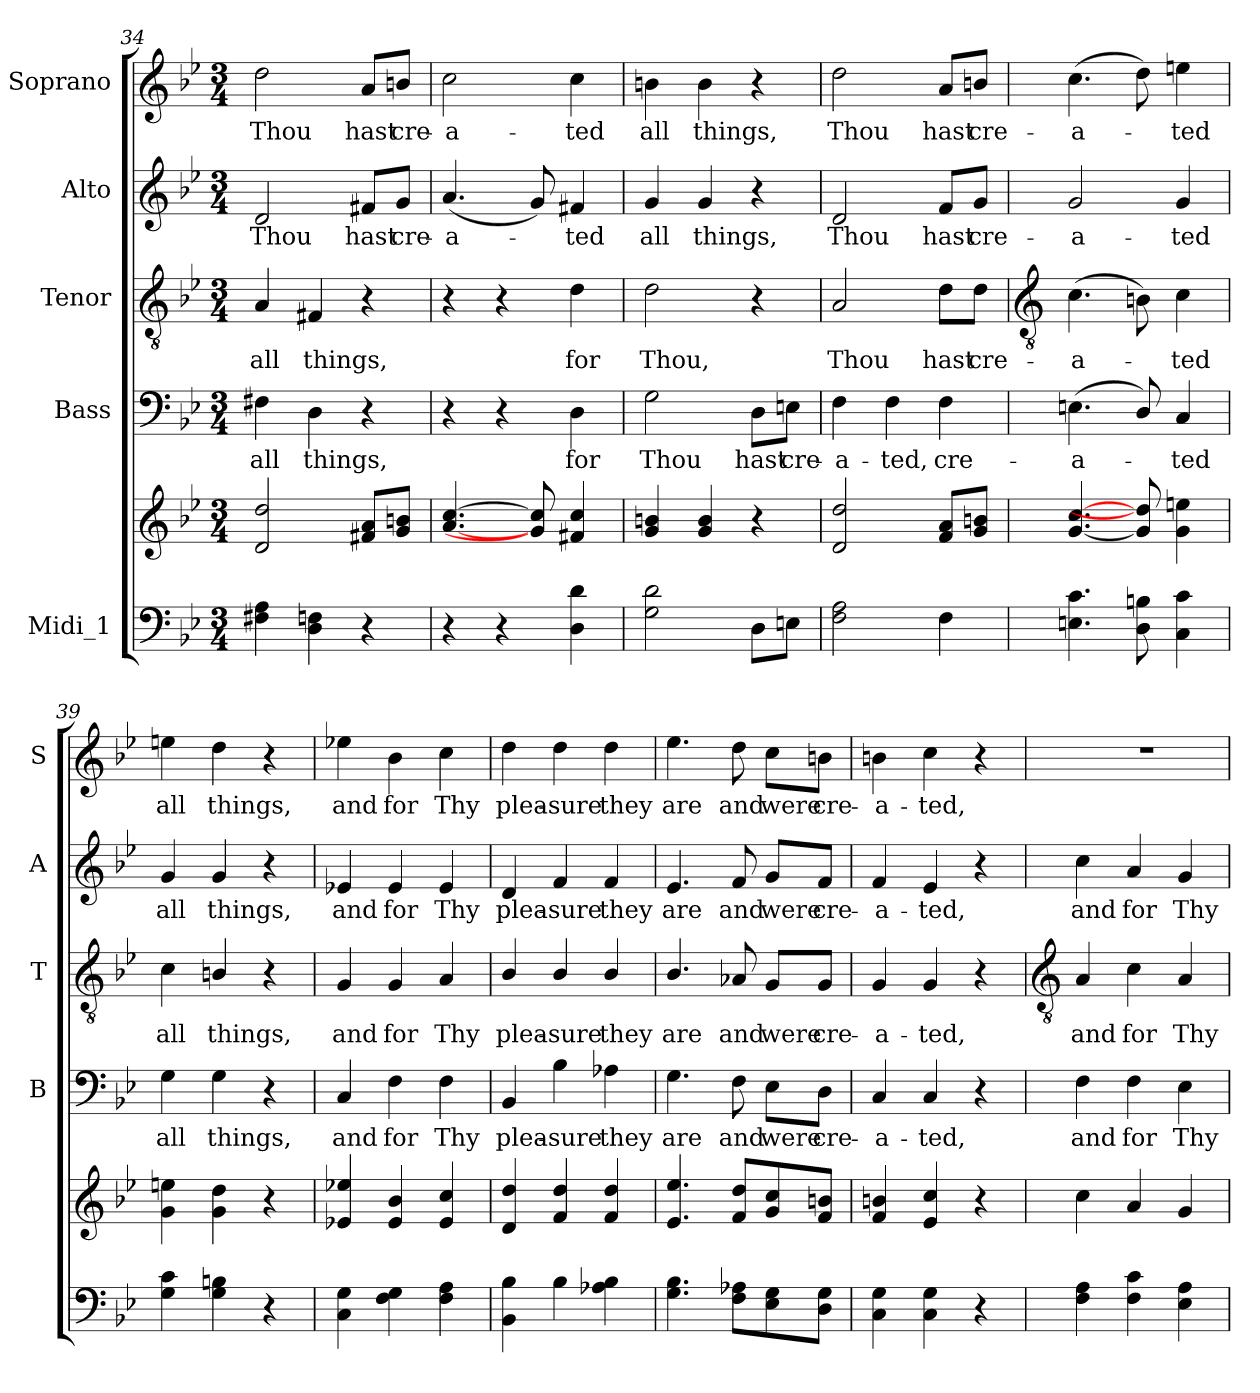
**kern	**kern	**kern	**text	**kern	**text	**kern	**text	**kern	**text
*part5	*part5	*part4	*part4	*part3	*part3	*part2	*part2	*part1	*part1
*staff6	*staff5	*staff4	*staff4	*staff3	*staff3	*staff2	*staff2	*staff1	*staff1
*I"Midi_1	*	*I"Bass	*	*I"Tenor	*	*I"Alto	*	*I"Soprano	*
*	*	*I'B	*	*I'T	*	*I'A	*	*I'S	*
*clefF4	*clefG2	*clefF4	*	*clefGv2	*	*clefG2	*	*clefG2	*
*k[b-e-]	*k[b-e-]	*k[b-e-]	*	*k[b-e-]	*	*k[b-e-]	*	*k[b-e-]	*
*B-:	*B-:	*B-:	*	*B-:	*	*B-:	*	*B-:	*
*M3/4	*M3/4	*M3/4	*	*M3/4	*	*M3/4	*	*M3/4	*
=34	=34	=34	=34	=34	=34	=34	=34	=34	=34
!	!	!	!LO:LY:b	!	!LO:LY:b	!	!LO:LY:b	!	!LO:LY:b
4F#X 4A	2d 2dd	4F#X	all	4A	all	2d	Thou	2dd	Thou
!	!	!	!LO:LY:b	!	!LO:LY:b	!	!	!	!
4D 4Fn	.	4D	things,	4F#X	things,	.	.	.	.
!	!	!	!	!	!	!	!LO:LY:b	!	!LO:LY:b
4r	8f#X 8aL	4r	.	4r	.	8f#X/L	hast	8a/L	hast
!	!	!	!	!	!	!	!LO:LY:b	!	!LO:LY:b
.	8g 8bnJ	.	.	.	.	8g/J	cre-	8bn/J	cre-
=35	=35	=35	=35	=35	=35	=35	=35	=35	=35
!	!	!	!	!	!	!	!LO:LY:b	!	!LO:LY:b
4r	[4.a/ [4.cc/	4r	.	4r	.	(<4.a	-a-	2cc	-a-
4r	.	4r	.	4r	.	.	.	.	.
.	8g] 8cc]	.	.	.	.	8g)	.	.	.
!	!	!	!LO:LY:b	!	!LO:LY:b	!	!LO:LY:b	!	!LO:LY:b
4D 4d	4f#X/ 4cc/	4D	for	4d	for	4f#X	ted	4cc	-ted
=36	=36	=36	=36	=36	=36	=36	=36	=36	=36
!	!	!	!LO:LY:b	!	!LO:LY:b	!	!LO:LY:b	!	!LO:LY:b
2G 2d	4g/ 4bn/	2G	Thou	2d	Thou,	4g	all	4bn	all
!	!	!	!	!	!	!	!LO:LY:b	!	!LO:LY:b
.	4g/ 4b/	.	.	.	.	4g	things,	4b	things,
!	!	!	!LO:LY:b	!	!	!	!	!	!
8DL	4r	8D\L	hast	4r	.	4r	.	4r	.
!	!	!	!LO:LY:b	!	!	!	!	!	!
8EnJ	.	8En\J	cre-	.	.	.	.	.	.
=37	=37	=37	=37	=37	=37	=37	=37	=37	=37
!	!	!	!LO:LY:b	!	!LO:LY:b	!	!LO:LY:b	!	!LO:LY:b
2F 2A	2d 2dd	4F	-a-	2A	Thou	2d	Thou	2dd	Thou
!	!	!	!LO:LY:b	!	!	!	!	!	!
.	.	4F	-ted,	.	.	.	.	.	.
!	!	!	!LO:LY:b	!	!LO:LY:b	!	!LO:LY:b	!	!LO:LY:b
4F	8f 8aL	4F	cre-	8d\L	hast	8f/L	hast	8a/L	hast
!	!	!	!	!	!LO:LY:b	!	!LO:LY:b	!	!LO:LY:b
.	8g 8bnJ	.	.	8d\J	cre-	8g/J	cre-	8bn/J	cre-
!!LO:LB:g=z
=38	=38	=38	=38	=38	=38	=38	=38	=38	=38
*	*	*	*	*clefGv2	*	*	*	*	*
!	!	!	!LO:LY:b	!	!LO:LY:b	!	!LO:LY:b	!	!LO:LY:b
4.En 4.c	[4.g/ [4.cc/	(<4.En	-a-	(>4.c	-a-	2g	-a-	(>4.cc	-a-
8D 8Bn	8g/] 8dd/]	8D/)	.	8Bn)	.	.	.	8dd)	.
!	!	!	!LO:LY:b	!	!LO:LY:b	!	!LO:LY:b	!	!LO:LY:b
4C 4c	4g 4een	4C	ted	4c	ted	4g	-ted	4een	ted
=39	=39	=39	=39	=39	=39	=39	=39	=39	=39
!	!	!	!LO:LY:b	!	!LO:LY:b	!	!LO:LY:b	!	!LO:LY:b
4G 4c	4g 4een	4G	all	4c	all	4g	all	4een	all
!	!	!	!LO:LY:b	!	!LO:LY:b	!	!LO:LY:b	!	!LO:LY:b
4G 4Bn	4g 4dd	4G	things,	4Bn/	things,	4g	things,	4dd	things,
4r	4r	4r	.	4r	.	4r	.	4r	.
=40	=40	=40	=40	=40	=40	=40	=40	=40	=40
!	!	!	!LO:LY:b	!	!LO:LY:b	!	!LO:LY:b	!	!LO:LY:b
4C\ 4G\	4e-X 4ee-X	4C	and	4G	and	4e-X	and	4ee-X	and
!	!	!	!LO:LY:b	!	!LO:LY:b	!	!LO:LY:b	!	!LO:LY:b
4F 4G	4e-/ 4b-/	4F	for	4G	for	4e-	for	4b-	for
!	!	!	!LO:LY:b	!	!LO:LY:b	!	!LO:LY:b	!	!LO:LY:b
4F 4A	4e-/ 4cc/	4F	Thy	4A	Thy	4e-	Thy	4cc	Thy
=41	=41	=41	=41	=41	=41	=41	=41	=41	=41
!	!	!	!LO:LY:b	!	!LO:LY:b	!	!LO:LY:b	!	!LO:LY:b
4BB-\ 4B-\	4d 4dd	4BB-	plea-	4B-/	plea-	4d	plea-	4dd	plea-
!	!	!	!LO:LY:b	!	!LO:LY:b	!	!LO:LY:b	!	!LO:LY:b
4B-	4f 4dd	4B-	-sure	4B-/	-sure	4f	-sure	4dd	-sure
!	!	!	!LO:LY:b	!	!LO:LY:b	!	!LO:LY:b	!	!LO:LY:b
4A-X 4B-	4f 4dd	4A-X	they	4B-/	they	4f	they	4dd	they
=42	=42	=42	=42	=42	=42	=42	=42	=42	=42
!	!	!	!LO:LY:b	!	!LO:LY:b	!	!LO:LY:b	!	!LO:LY:b
4.G 4.B-	4.e- 4.ee-	4.G	are	4.B-/	are	4.e-	are	4.ee-	are
!	!	!	!LO:LY:b	!	!LO:LY:b	!	!LO:LY:b	!	!LO:LY:b
8F 8A-XL	8f/ 8dd/L	8F	and	8A-X	and	8f	and	8dd	and
!	!	!	!LO:LY:b	!	!LO:LY:b	!	!LO:LY:b	!	!LO:LY:b
8E- 8G	8g/ 8cc/	8E-\L	were	8G/L	were	8g/L	were	8cc\L	were
!	!	!	!LO:LY:b	!	!LO:LY:b	!	!LO:LY:b	!	!LO:LY:b
8D 8GJ	8f/ 8bn/J	8D\J	cre-	8G/J	cre-	8f/J	cre-	8bn\J	cre-
=43	=43	=43	=43	=43	=43	=43	=43	=43	=43
!	!	!	!LO:LY:b	!	!LO:LY:b	!	!LO:LY:b	!	!LO:LY:b
4C\ 4G\	4f/ 4bn/	4C	-a-	4G	-a-	4f	-a-	4bn	-a-
!	!	!	!LO:LY:b	!	!LO:LY:b	!	!LO:LY:b	!	!LO:LY:b
4C\ 4G\	4e-/ 4cc/	4C	-ted,	4G	-ted,	4e-	-ted,	4cc	-ted,
4r	4r	4r	.	4r	.	4r	.	4r	.
!!LO:LB:g=z
=44	=44	=44	=44	=44	=44	=44	=44	=44	=44
*	*	*	*	*clefGv2	*	*	*	*	*
*^	*	*	*	*	*	*	*	*	*
!	!	!	!	!LO:LY:b	!	!LO:LY:b	!	!LO:LY:b	!LO:N:vis=1	!
2.ryy	4F 4A	4cc	4F	and	4A	and	4cc	and	2.r	.
!	!	!	!	!LO:LY:b	!	!LO:LY:b	!	!LO:LY:b	!	!
.	4F 4c	4a	4F	for	4c	for	4a	for	.	.
!	!	!	!	!LO:LY:b	!	!LO:LY:b	!	!LO:LY:b	!	!
.	4E- 4A	4g	4E-	Thy	4A	Thy	4g	Thy	.	.
*v	*v	*	*	*	*	*	*	*	*	*
=	=	=	=	=	=	=	=	=	=
*-	*-	*-	*-	*-	*-	*-	*-	*-	*-
